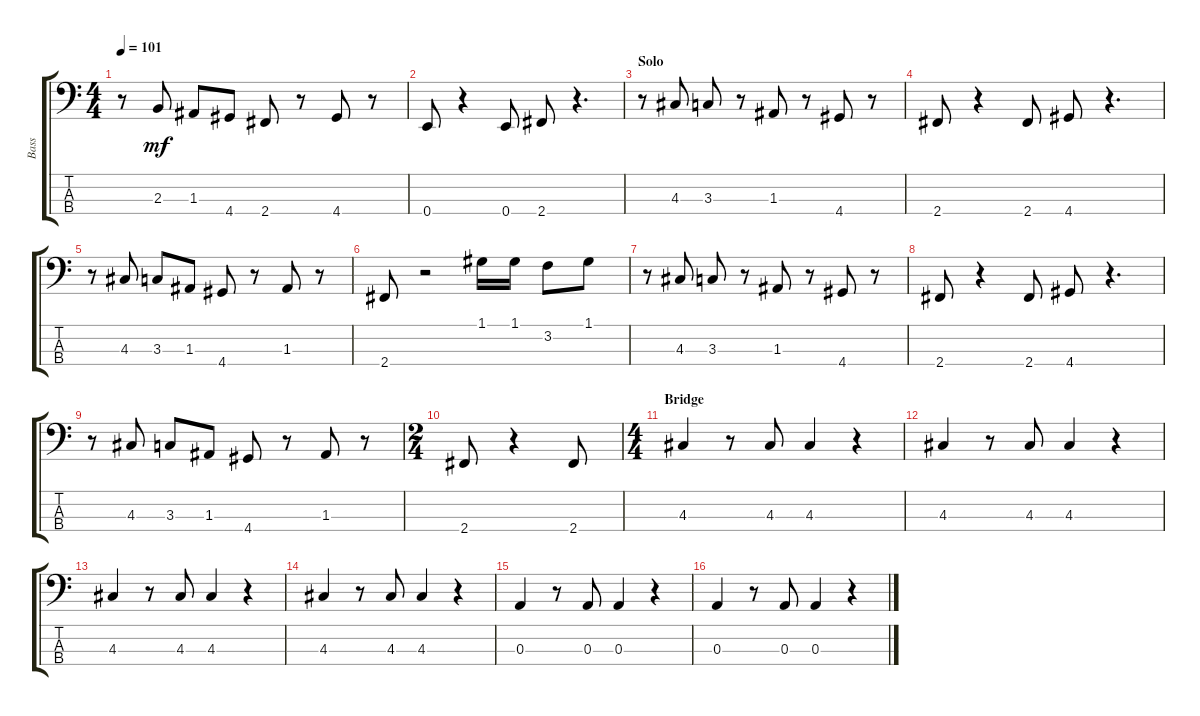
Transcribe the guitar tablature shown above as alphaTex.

\track ("Bass" "Bass") {instrument electricbassfinger}
\staff {score tabs}
\tuning (G2 D2 A1 E1) {hide}
\ts (4 4)
\tempo 101
\clef f4
\ks c
r.8{dy mf} 2.3.8 1.3.8 4.4.8 2.4.8 r.8 4.4.8 r.8 |
0.4.8 r.4 0.4.8 2.4.8 r.4{d} |
\section ("" "Solo")
r.8 4.3.8 3.3.8 r.8 1.3.8 r.8 4.4.8 r.8 |
2.4.8 r.4 2.4.8 4.4.8 r.4{d} |
r.8 4.3.8 3.3.8 1.3.8 4.4.8 r.8 1.3.8 r.8 |
2.4.8 r.2 1.1.16 1.1.16 3.2.8 1.1.8 |
r.8 4.3.8 3.3.8 r.8 1.3.8 r.8 4.4.8 r.8 |
2.4.8 r.4 2.4.8 4.4.8 r.4{d} |
r.8 4.3.8 3.3.8 1.3.8 4.4.8 r.8 1.3.8 r.8 |
\ts (2 4)
2.4.8 r.4 2.4.8 |
\ts (4 4)
\section ("" "Bridge")
4.3.4 r.8 4.3.8 4.3.4 r.4 |
4.3.4 r.8 4.3.8 4.3.4 r.4 |
4.3.4 r.8 4.3.8 4.3.4 r.4 |
4.3.4 r.8 4.3.8 4.3.4 r.4 |
0.3.4 r.8 0.3.8 0.3.4 r.4 |
0.3.4 r.8 0.3.8 0.3.4 r.4
